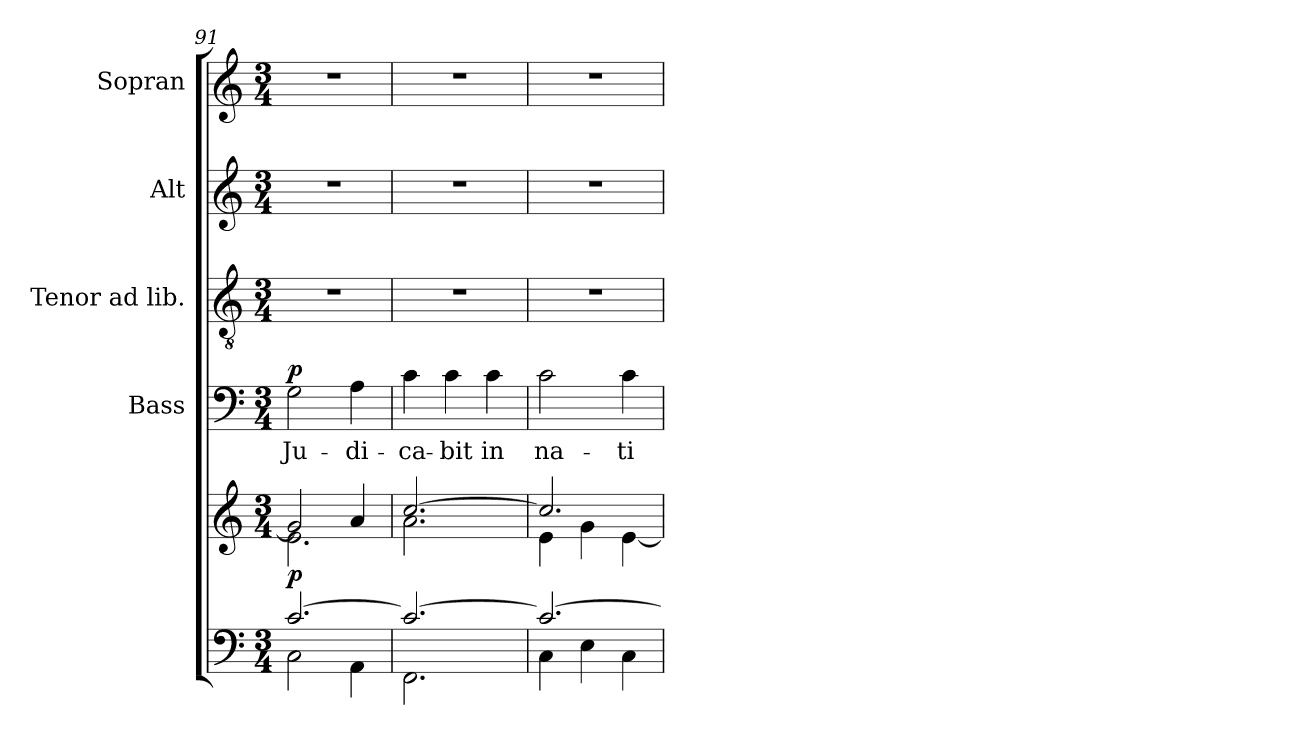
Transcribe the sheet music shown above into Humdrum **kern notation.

**kern	**kern	**dynam	**kern	**text	**dynam	**kern	**kern	**kern
*part5	*part5	*part5	*part4	*part4	*part4	*part3	*part2	*part1
*staff6	*staff5	*staff5/6	*staff4	*staff4	*staff4	*staff3	*staff2	*staff1
*	*	*	*I"Bass	*	*	*I"Tenor ad lib.	*I"Alt	*I"Sopran
*	*	*	*I'B.	*	*	*I'T.	*I'A.	*I'S.
!!LO:LB:g=z
*clefF4	*clefG2	*	*clefF4	*	*	*clefGv2	*clefG2	*clefG2
*k[]	*k[]	*	*k[]	*	*	*k[]	*k[]	*k[]
*C:	*C:	*	*C:	*	*	*C:	*C:	*C:
*M3/4	*M3/4	*	*M3/4	*	*	*M3/4	*M3/4	*M3/4
=91	=91	=91	=91	=91	=91	=91	=91	=91
*^	*^	*	*	*	*	*	*	*
!	!	!	!	!LO:DY:b	!	!LO:LY:b	!LO:DY:a	!	!	!
[>2.c/	2C\	2g/]	2.e\	p	2G\	Ju-	p	2.r	2.r	2.r
!	!	!	!	!	!	!LO:LY:b	!	!	!	!
.	4AA\	4a/	.	.	4A\	-di-	.	.	.	.
=92	=92	=92	=92	=92	=92	=92	=92	=92	=92	=92
!	!	!	!	!	!	!LO:LY:b	!	!	!	!
2.c/_	2.FF\	[>2.cc/	2.a\	.	4c\	-ca-	.	2.r	2.r	2.r
!	!	!	!	!	!	!LO:LY:b	!	!	!	!
.	.	.	.	.	4c\	-bit	.	.	.	.
!	!	!	!	!	!	!LO:LY:b	!	!	!	!
.	.	.	.	.	4c\	in	.	.	.	.
=93	=93	=93	=93	=93	=93	=93	=93	=93	=93	=93
!	!	!	!	!	!	!LO:LY:b	!	!	!	!
2.c/_	4C\	2.cc/]	4e\	.	2c\	na-	.	2.r	2.r	2.r
.	4E\	.	4g\	.	.	.	.	.	.	.
!	!	!	!	!	!	!LO:LY:b	!	!	!	!
.	4C\	.	[<4e\	.	4c\	-ti-	.	.	.	.
*v	*v	*	*	*	*	*	*	*	*	*
*	*v	*v	*	*	*	*	*	*	*
=	=	=	=	=	=	=	=	=
*-	*-	*-	*-	*-	*-	*-	*-	*-
